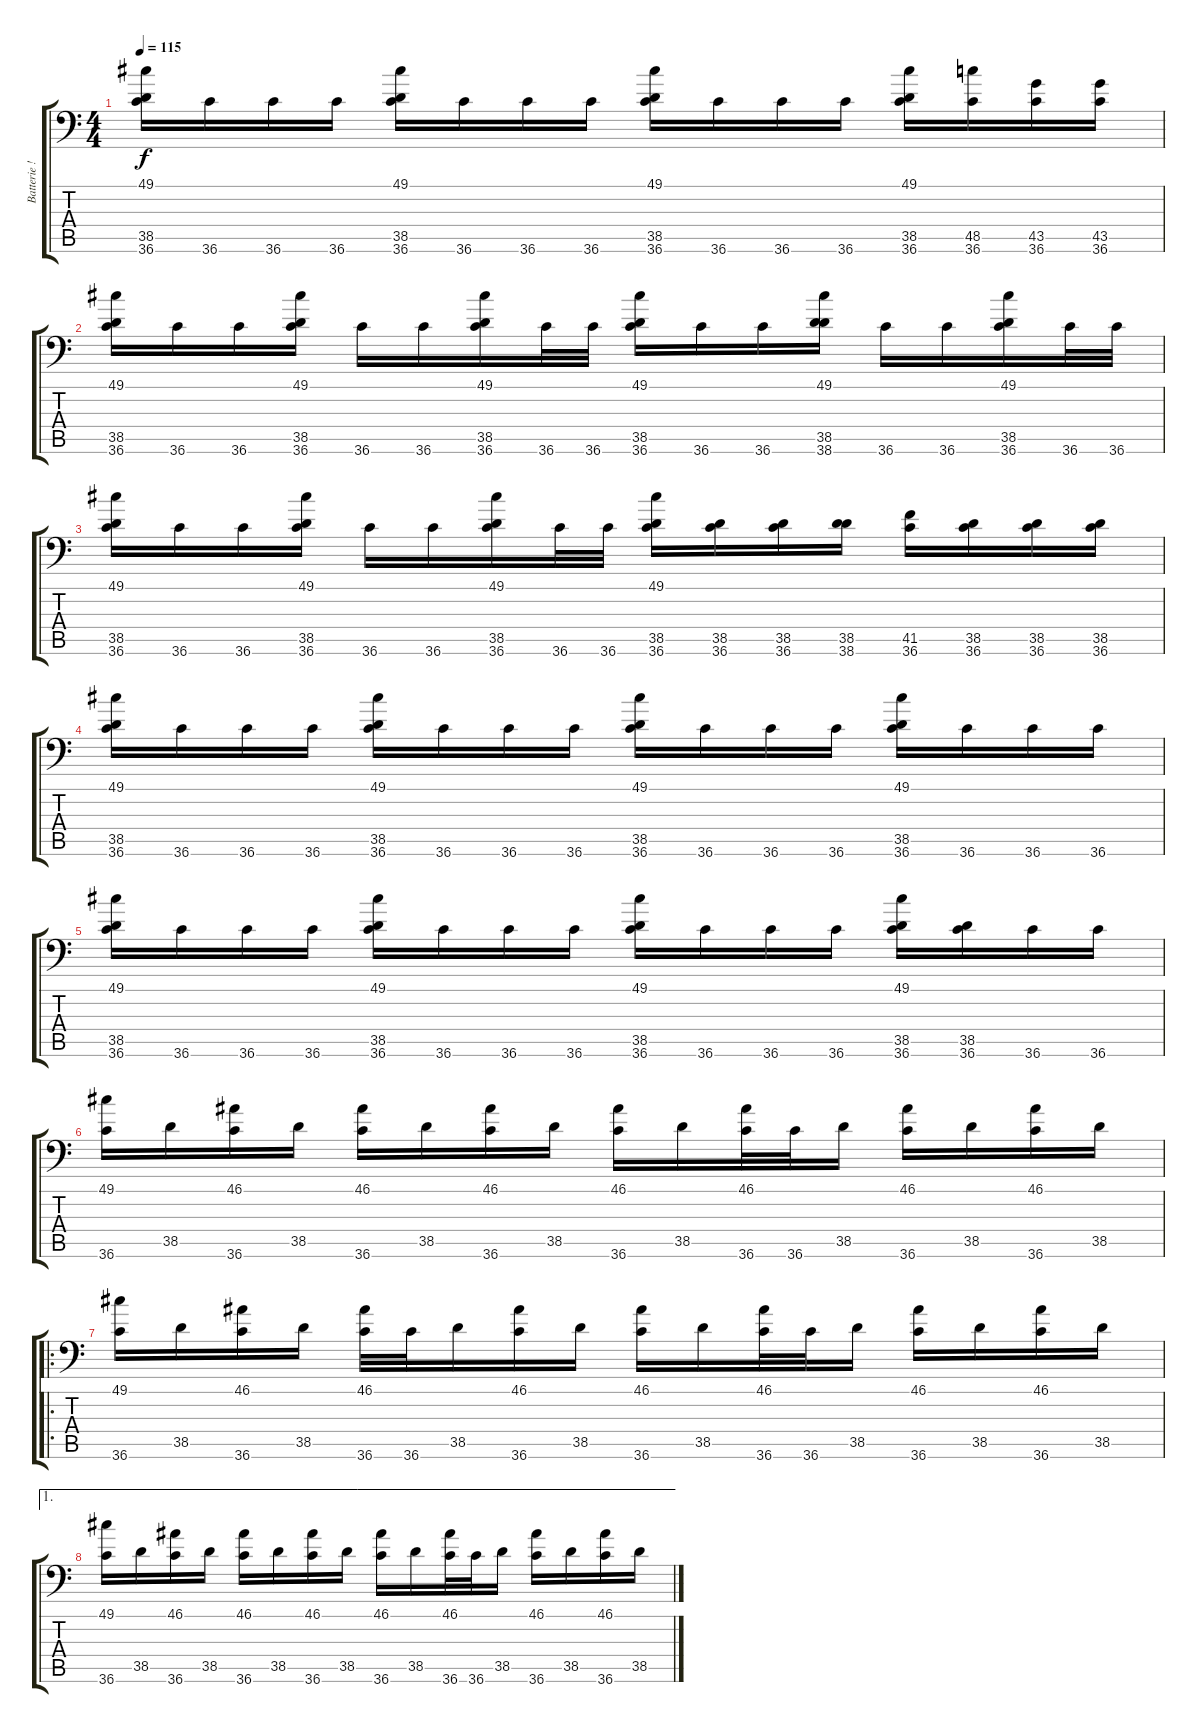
\track ("Batterie !!" "Batterie !") {instrument acousticgrandpiano}
\staff {score tabs}
\tuning (C-1 C-1 C-1 C-1 C-1 C-1) {hide}
\ts (4 4)
\tempo 115
\clef f4
\ks c
(49.1 38.5 36.6).16{dy f} 36.6.16 36.6.16 36.6.16 (49.1 38.5 36.6).16 36.6.16 36.6.16 36.6.16 (49.1 38.5 36.6).16 36.6.16 36.6.16 36.6.16 (49.1 38.5 36.6).16 (48.5 36.6).16 (43.5 36.6).16 (43.5 36.6).16 |
(49.1 38.5 36.6).16 36.6.16 36.6.16 (49.1 38.5 36.6).16 36.6.16 36.6.16 (49.1 38.5 36.6).16 36.6.32 36.6.32 (49.1 38.5 36.6).16 36.6.16 36.6.16 (49.1 38.5 38.6).16 36.6.16 36.6.16 (49.1 38.5 36.6).16 36.6.32 36.6.32 |
(49.1 38.5 36.6).16 36.6.16 36.6.16 (49.1 38.5 36.6).16 36.6.16 36.6.16 (49.1 38.5 36.6).16 36.6.32 36.6.32 (49.1 38.5 36.6).16 (38.5 36.6).16 (38.5 36.6).16 (38.5 38.6).16 (41.5 36.6).16 (38.5 36.6).16 (38.5 36.6).16 (38.5 36.6).16 |
(49.1 38.5 36.6).16 36.6.16 36.6.16 36.6.16 (49.1 38.5 36.6).16 36.6.16 36.6.16 36.6.16 (49.1 38.5 36.6).16 36.6.16 36.6.16 36.6.16 (49.1 38.5 36.6).16 36.6.16 36.6.16 36.6.16 |
(49.1 38.5 36.6).16 36.6.16 36.6.16 36.6.16 (49.1 38.5 36.6).16 36.6.16 36.6.16 36.6.16 (49.1 38.5 36.6).16 36.6.16 36.6.16 36.6.16 (49.1 38.5 36.6).16 (38.5 36.6).16 36.6.16 36.6.16 |
(49.1 36.6).16 38.5.16 (46.1 36.6).16 38.5.16 (46.1 36.6).16 38.5.16 (46.1 36.6).16 38.5.16 (46.1 36.6).16 38.5.16 (46.1 36.6).32 36.6.32 38.5.16 (46.1 36.6).16 38.5.16 (46.1 36.6).16 38.5.16 |
\ro
(49.1 36.6).16 38.5.16 (46.1 36.6).16 38.5.16 (46.1 36.6).32 36.6.32 38.5.16 (46.1 36.6).16 38.5.16 (46.1 36.6).16 38.5.16 (46.1 36.6).32 36.6.32 38.5.16 (46.1 36.6).16 38.5.16 (46.1 36.6).16 38.5.16 |
\ae 1
(49.1 36.6).16 38.5.16 (46.1 36.6).16 38.5.16 (46.1 36.6).16 38.5.16 (46.1 36.6).16 38.5.16 (46.1 36.6).16 38.5.16 (46.1 36.6).32 36.6.32 38.5.16 (46.1 36.6).16 38.5.16 (46.1 36.6).16 38.5.16
